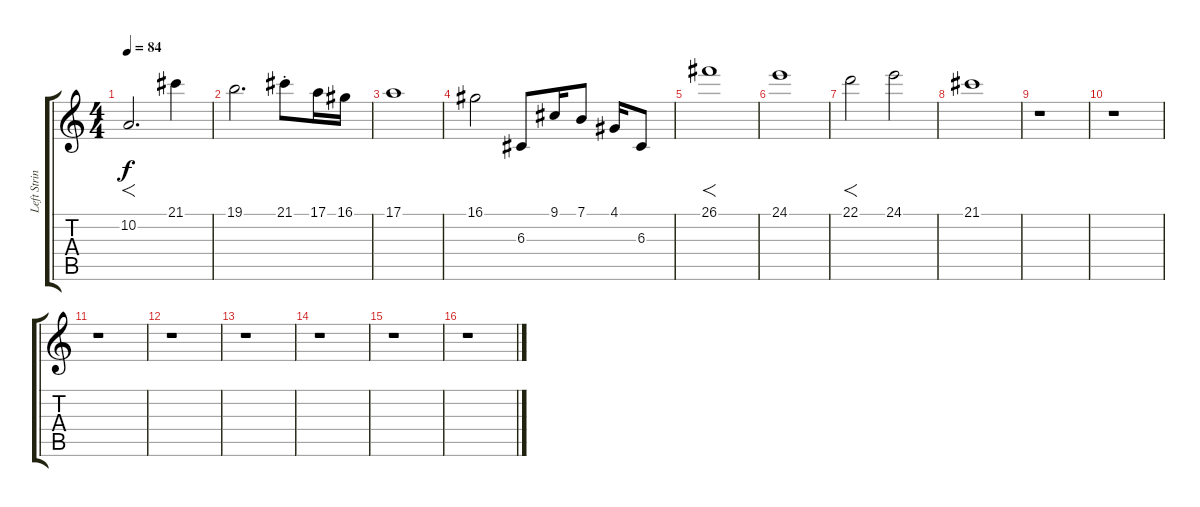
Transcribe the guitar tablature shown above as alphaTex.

\track ("Left Strings" "Left Strin") {instrument tremolostrings}
\staff {score tabs}
\tuning (E4 B3 G3 D3 A2 E2) {hide}
\ts (4 4)
\tempo 84
\clef g2
\ks c
10.2.2{f d dy f} 21.1.4 |
19.1.2{d} 21.1{st}.8 17.1.16 16.1.16 |
17.1.1 |
16.1.2 6.3.8 9.1.16 7.1.8 4.1.16 6.3.8 |
26.1.1{f} |
24.1.1 |
22.1.2{f} 24.1.2 |
21.1.1 |
r.1 |
r.1 |
r.1 |
r.1 |
r.1 |
r.1 |
r.1 |
r.1
